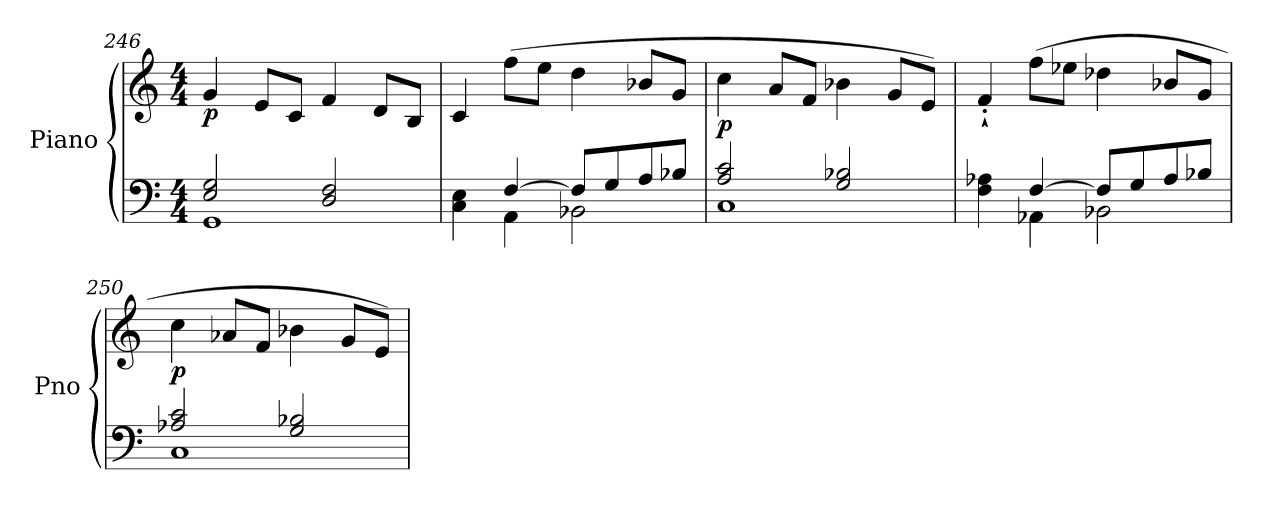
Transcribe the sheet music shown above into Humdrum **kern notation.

**kern	**kern	**dynam
*part1	*part1	*part1
*staff2	*staff1	*staff1/2
*I"Piano	*	*
*I'Pno	*	*
*clefF4	*clefG2	*
*k[]	*k[]	*
*M4/4	*M4/4	*
=246	=246	=246
*^	*	*
!	!	!	!LO:DY:b
2E/ 2G/	1GG	4g/	p
.	.	8e/L	.
.	.	8c/J	.
2D/ 2F/	.	4f/	.
.	.	8d/L	.
.	.	8B/J	.
!!LO:PB:g=z
=247	=247	=247	=247
4C\ 4E\	4ryy	4c/	.
!	!	!	!LO:DY:b
[4F/	4AA\	(8ff\L	other-dynamics
.	.	8ee\J	.
8F/L]	2BB-X\	4dd\	.
8G/	.	.	.
8A/	.	8b-X/L	.
8B-X/J	.	8g/J	.
=248	=248	=248	=248
!	!	!	!LO:DY:b
2A/ 2c/	1C	4cc\	p
.	.	8a/L	.
.	.	8f/J	.
2G/ 2B-X/	.	4b-X\	.
.	.	8g/L	.
.	.	8e/J)	.
!!LO:LB:g=z
=249	=249	=249	=249
4F\ 4A-X\	4ryy	4f'`/	.
!	!	!	!LO:DY:b
[4F/	4AA-X\	(8ff\L	other-dynamics
.	.	8ee-X\J	.
8F/L]	2BB-X\	4dd-X\	.
8G/	.	.	.
8A-/	.	8b-X/L	.
8B-X/J	.	8g/J	.
=250	=250	=250	=250
!	!	!	!LO:DY:b
2A-X/ 2c/	1C	4cc\	p
.	.	8a-X/L	.
.	.	8f/J	.
2G/ 2B-X/	.	4b-X\	.
.	.	8g/L	.
.	.	8e/J)	.
*v	*v	*	*
=	=	=
*-	*-	*-
